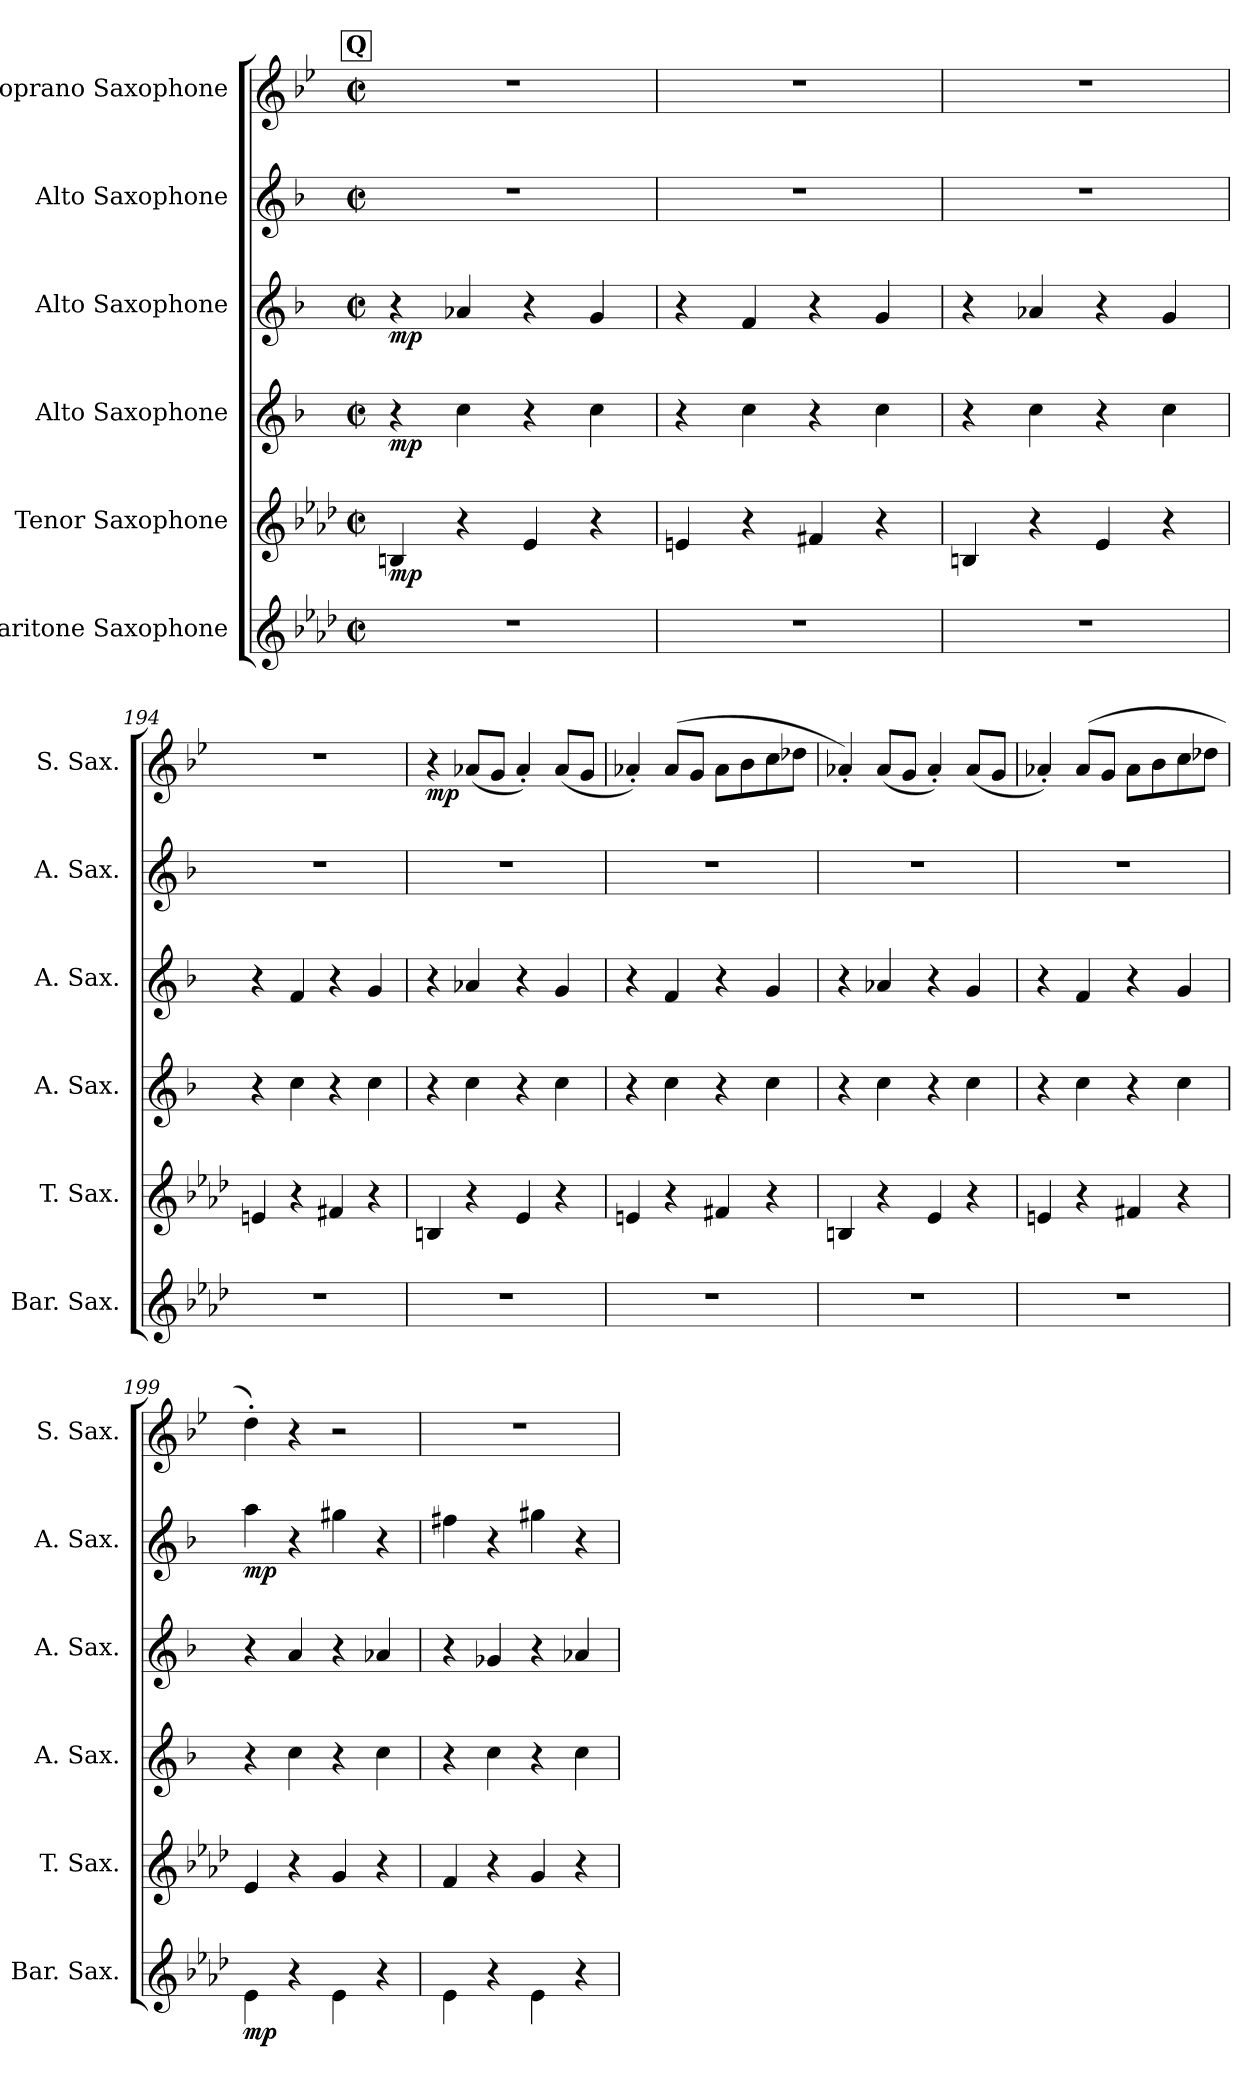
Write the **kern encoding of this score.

**kern	**dynam	**kern	**dynam	**kern	**dynam	**kern	**dynam	**kern	**dynam	**kern	**dynam
*part6	*part6	*part5	*part5	*part4	*part4	*part3	*part3	*part2	*part2	*part1	*part1
*staff6	*staff6	*staff5	*staff5	*staff4	*staff4	*staff3	*staff3	*staff2	*staff2	*staff1	*staff1
*I"Baritone Saxophone	*	*I"Tenor Saxophone	*	*I"Alto Saxophone	*	*I"Alto Saxophone	*	*I"Alto Saxophone	*	*I"Soprano Saxophone	*
*I'Bar. Sax.	*	*I'T. Sax.	*	*I'A. Sax.	*	*I'A. Sax.	*	*I'A. Sax.	*	*I'S. Sax.	*
!!LO:LB:g=z
*clefG2	*	*clefG2	*	*clefG2	*	*clefG2	*	*clefG2	*	*clefG2	*
*ITrd12c21	*	*ITrd8c14	*	*ITrd5c9	*	*ITrd5c9	*	*ITrd5c9	*	*ITrd1c2	*
*k[b-e-a-d-]	*	*k[b-e-a-d-]	*	*k[b-e-a-d-]	*	*k[b-e-a-d-]	*	*k[b-e-a-d-]	*	*k[b-e-a-d-]	*
*M2/2	*	*M2/2	*	*M2/2	*	*M2/2	*	*M2/2	*	*M2/2	*
*met(c|)	*	*met(c|)	*	*met(c|)	*	*met(c|)	*	*met(c|)	*	*met(c|)	*
!!LO:REH:place=s1:a:B:fs=14:t=Q
=191	=191	=191	=191	=191	=191	=191	=191	=191	=191	=191	=191
!	!	!	!LO:DY:b	!	!LO:DY:b	!	!LO:DY:b	!	!	!	!
1r	.	4BBn/	mp	4r	mp	4r	mp	1r	.	1r	.
.	.	4r	.	4e-\	.	4c-X/	.	.	.	.	.
.	.	4E-/	.	4r	.	4r	.	.	.	.	.
.	.	4r	.	4e-\	.	4B-/	.	.	.	.	.
=192	=192	=192	=192	=192	=192	=192	=192	=192	=192	=192	=192
1r	.	4En/	.	4r	.	4r	.	1r	.	1r	.
.	.	4r	.	4e-\	.	4A-/	.	.	.	.	.
.	.	4F#X/	.	4r	.	4r	.	.	.	.	.
.	.	4r	.	4e-\	.	4B-/	.	.	.	.	.
=193	=193	=193	=193	=193	=193	=193	=193	=193	=193	=193	=193
1r	.	4BBn/	.	4r	.	4r	.	1r	.	1r	.
.	.	4r	.	4e-\	.	4c-X/	.	.	.	.	.
.	.	4E-/	.	4r	.	4r	.	.	.	.	.
.	.	4r	.	4e-\	.	4B-/	.	.	.	.	.
=194	=194	=194	=194	=194	=194	=194	=194	=194	=194	=194	=194
1r	.	4En/	.	4r	.	4r	.	1r	.	1r	.
.	.	4r	.	4e-\	.	4A-/	.	.	.	.	.
.	.	4F#X/	.	4r	.	4r	.	.	.	.	.
.	.	4r	.	4e-\	.	4B-/	.	.	.	.	.
=195	=195	=195	=195	=195	=195	=195	=195	=195	=195	=195	=195
!	!	!	!	!	!	!	!	!	!	!	!LO:DY:b
1r	.	4BBn/	.	4r	.	4r	.	1r	.	4r	mp
.	.	4r	.	4e-\	.	4c-X/	.	.	.	(<8g-X/L	.
.	.	.	.	.	.	.	.	.	.	8f/J	.
.	.	4E-/	.	4r	.	4r	.	.	.	4g-'/)	.
.	.	4r	.	4e-\	.	4B-/	.	.	.	(<8g-/L	.
.	.	.	.	.	.	.	.	.	.	8f/J	.
=196	=196	=196	=196	=196	=196	=196	=196	=196	=196	=196	=196
1r	.	4En/	.	4r	.	4r	.	1r	.	4g-X'/)	.
.	.	4r	.	4e-\	.	4A-/	.	.	.	(>8g-/L	.
.	.	.	.	.	.	.	.	.	.	8f/J	.
.	.	4F#X/	.	4r	.	4r	.	.	.	8g-\L	.
.	.	.	.	.	.	.	.	.	.	8a-\	.
.	.	4r	.	4e-\	.	4B-/	.	.	.	8b-\	.
.	.	.	.	.	.	.	.	.	.	8cc-X\J	.
!!LO:PB:g=z
=197	=197	=197	=197	=197	=197	=197	=197	=197	=197	=197	=197
1r	.	4BBn/	.	4r	.	4r	.	1r	.	4g-X'/)	.
.	.	4r	.	4e-\	.	4c-X/	.	.	.	(<8g-/L	.
.	.	.	.	.	.	.	.	.	.	8f/J	.
.	.	4E-/	.	4r	.	4r	.	.	.	4g-'/)	.
.	.	4r	.	4e-\	.	4B-/	.	.	.	(<8g-/L	.
.	.	.	.	.	.	.	.	.	.	8f/J	.
=198	=198	=198	=198	=198	=198	=198	=198	=198	=198	=198	=198
1r	.	4En/	.	4r	.	4r	.	1r	.	4g-X'/)	.
.	.	4r	.	4e-\	.	4A-/	.	.	.	(>8g-/L	.
.	.	.	.	.	.	.	.	.	.	8f/J	.
.	.	4F#X/	.	4r	.	4r	.	.	.	8g-\L	.
.	.	.	.	.	.	.	.	.	.	8a-\	.
.	.	4r	.	4e-\	.	4B-/	.	.	.	8b-\	.
.	.	.	.	.	.	.	.	.	.	8cc-X\J	.
=199	=199	=199	=199	=199	=199	=199	=199	=199	=199	=199	=199
!	!LO:DY:b	!	!	!	!	!	!	!	!LO:DY:b	!	!
4E-\	mp	4E-/	.	4r	.	4r	.	4cc\	mp	4cc'\)	.
4r	.	4r	.	4e-\	.	4c/	.	4r	.	4r	.
4E-\	.	4G/	.	4r	.	4r	.	4bn\	.	2r	.
4r	.	4r	.	4e-\	.	4c-X/	.	4r	.	.	.
=200	=200	=200	=200	=200	=200	=200	=200	=200	=200	=200	=200
4E-\	.	4F/	.	4r	.	4r	.	4an\	.	1r	.
4r	.	4r	.	4e-\	.	4B--X/	.	4r	.	.	.
4E-\	.	4G/	.	4r	.	4r	.	4bn\	.	.	.
4r	.	4r	.	4e-\	.	4c-X/	.	4r	.	.	.
=	=	=	=	=	=	=	=	=	=	=	=
*-	*-	*-	*-	*-	*-	*-	*-	*-	*-	*-	*-
